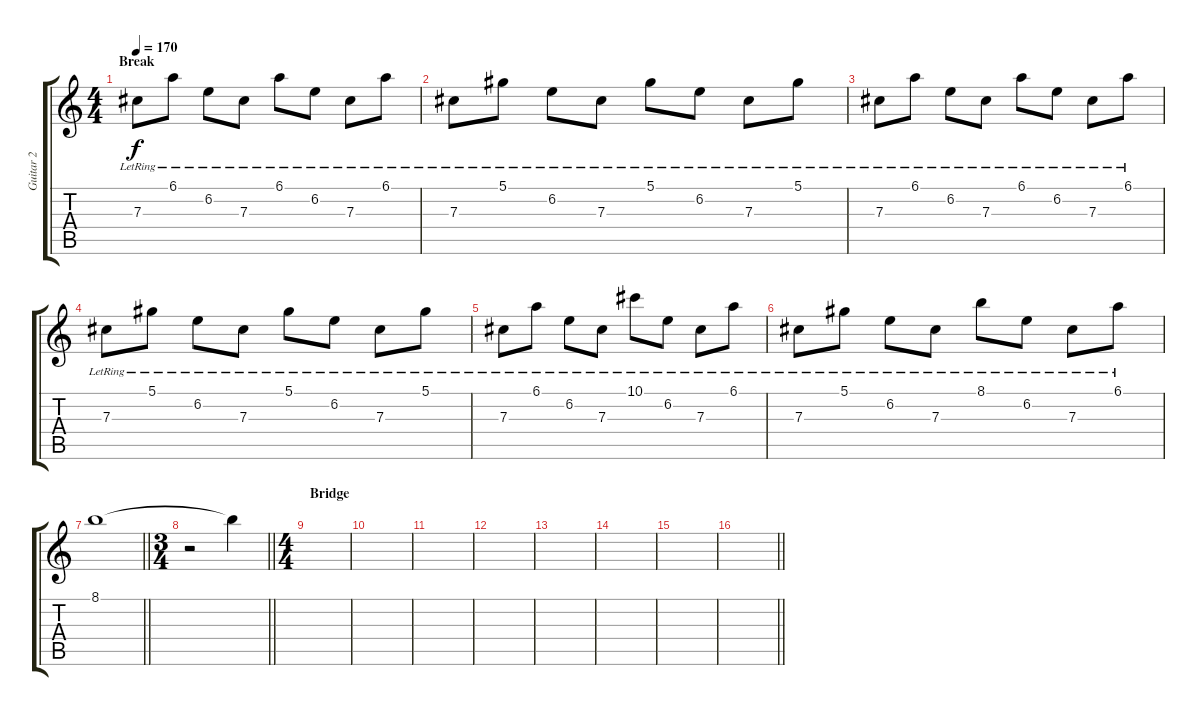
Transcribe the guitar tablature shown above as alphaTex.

\track ("Guitar 2" "Guitar 2") {instrument electricguitarjazz}
\staff {score tabs}
\tuning (Eb4 Bb3 Gb3 Db3 Ab2 Eb2) {hide}
\ts (4 4)
\section ("" "Break")
\tempo 170
\clef g2
\ks c
7.3{lr}.8{dy f} 6.1{lr}.8 6.2{lr}.8 7.3{lr}.8 6.1{lr}.8 6.2{lr}.8 7.3{lr}.8 6.1{lr}.8 |
7.3{lr}.8 5.1{lr}.8 6.2{lr}.8 7.3{lr}.8 5.1{lr}.8 6.2{lr}.8 7.3{lr}.8 5.1{lr}.8 |
7.3{lr}.8 6.1{lr}.8 6.2{lr}.8 7.3{lr}.8 6.1{lr}.8 6.2{lr}.8 7.3{lr}.8 6.1{lr}.8 |
7.3{lr}.8 5.1{lr}.8 6.2{lr}.8 7.3{lr}.8 5.1{lr}.8 6.2{lr}.8 7.3{lr}.8 5.1{lr}.8 |
7.3{lr}.8 6.1{lr}.8 6.2{lr}.8 7.3{lr}.8 10.1{lr}.8 6.2{lr}.8 7.3{lr}.8 6.1{lr}.8 |
7.3{lr}.8 5.1{lr}.8 6.2{lr}.8 7.3{lr}.8 8.1{lr}.8 6.2{lr}.8 7.3{lr}.8 6.1{lr}.8 |
\barLineRight lightlight
8.1.1 |
\ts (3 4)
\barLineRight lightlight
r.2 8.1{t}.4 |
\ts (4 4)
\section ("" "Bridge")
|
|
|
|
|
|
|
\barLineRight lightlight
